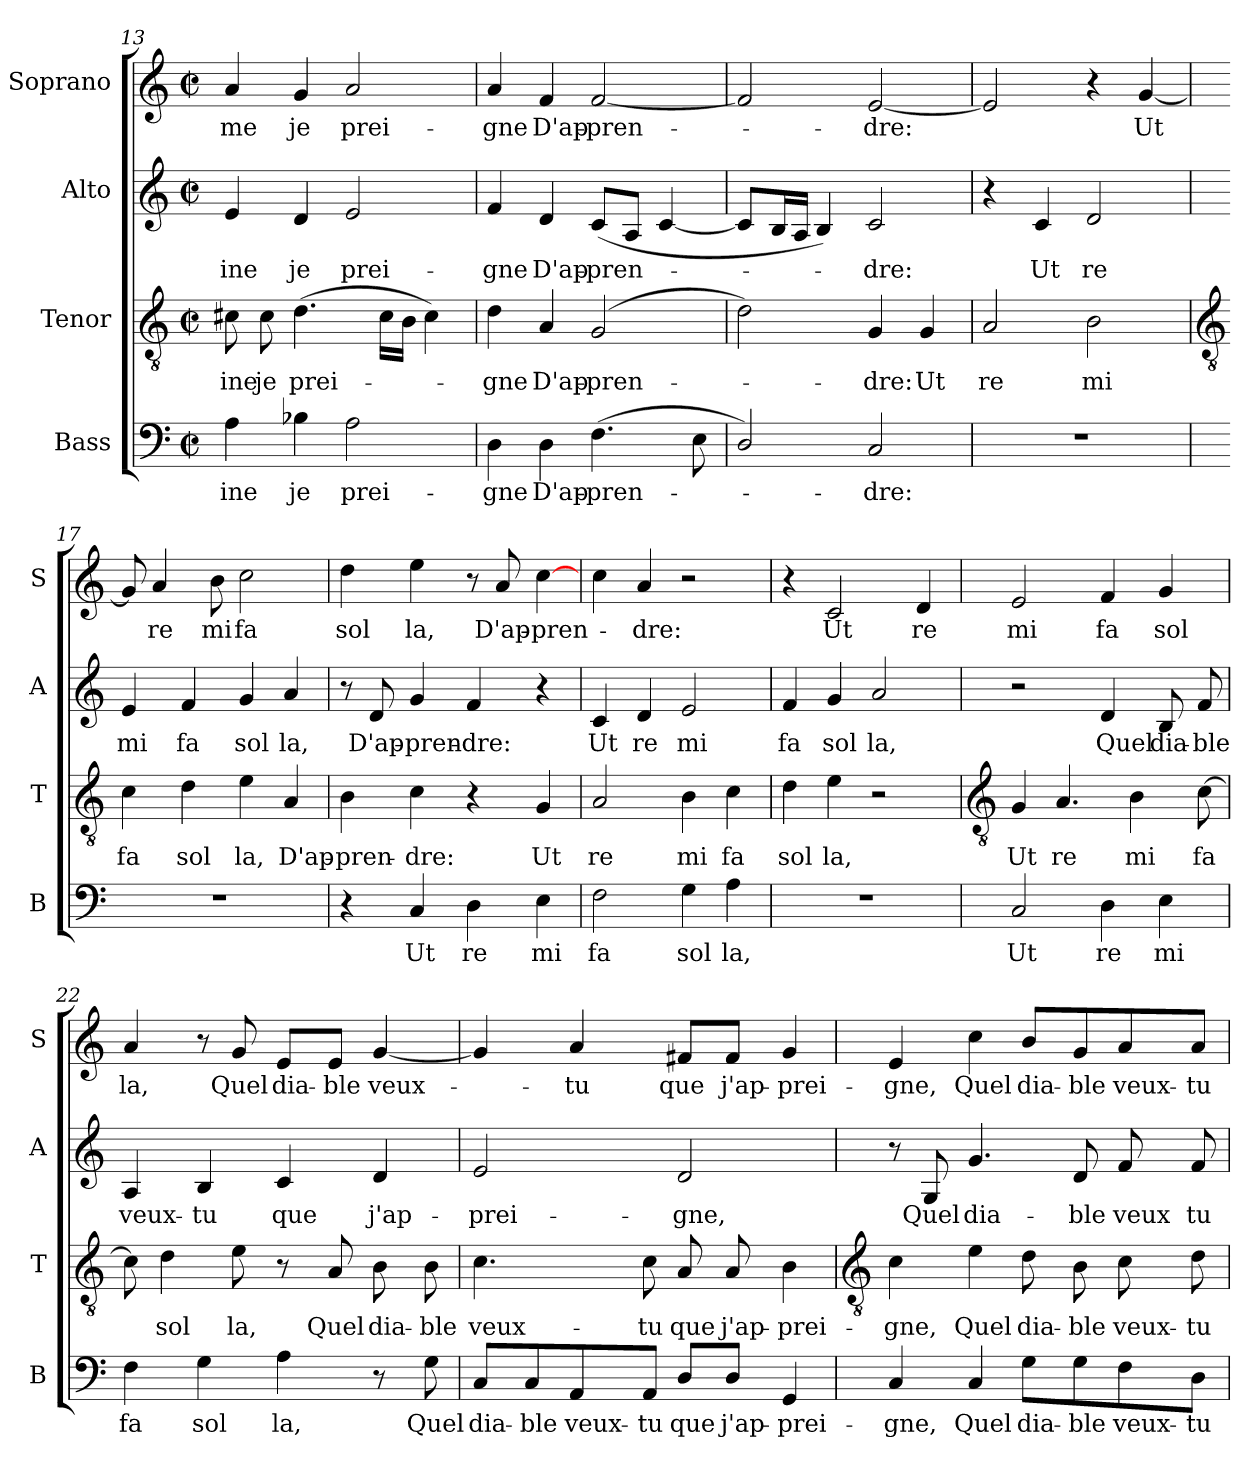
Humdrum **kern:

**kern	**text	**kern	**text	**kern	**text	**kern	**text
*part4	*part4	*part3	*part3	*part2	*part2	*part1	*part1
*staff4	*staff4	*staff3	*staff3	*staff2	*staff2	*staff1	*staff1
*I"Bass	*	*I"Tenor	*	*I"Alto	*	*I"Soprano	*
*I'B	*	*I'T	*	*I'A	*	*I'S	*
!!LO:LB:g=z
*clefF4	*	*clefGv2	*	*clefG2	*	*clefG2	*
*k[]	*	*k[]	*	*k[]	*	*k[]	*
*C:	*	*C:	*	*C:	*	*C:	*
*M2/2	*	*M2/2	*	*M2/2	*	*M2/2	*
*met(c|)	*	*met(c|)	*	*met(c|)	*	*met(c|)	*
=13	=13	=13	=13	=13	=13	=13	=13
!	!LO:LY:b	!	!LO:LY:b	!	!LO:LY:b	!	!LO:LY:b
4A	-ine	8c#X	-ine	4e	-ine	4a	-me
!	!	!	!LO:LY:b	!	!	!	!
.	.	8c#	je	.	.	.	.
!	!LO:LY:b	!	!LO:LY:b	!	!LO:LY:b	!	!LO:LY:b
4B-X	je	(>4.d	prei-	4d	je	4g	je
!	!LO:LY:b	!	!	!	!LO:LY:b	!	!LO:LY:b
2A	prei-	.	.	2e	prei-	2a	prei-
.	.	16c#LL	.	.	.	.	.
.	.	16BJJ	.	.	.	.	.
.	.	4c#)	.	.	.	.	.
=14	=14	=14	=14	=14	=14	=14	=14
!	!LO:LY:b	!	!LO:LY:b	!	!LO:LY:b	!	!LO:LY:b
4D	-gne	4d	gne	4f	-gne	4a	-gne
!	!LO:LY:b	!	!LO:LY:b	!	!LO:LY:b	!	!LO:LY:b
4D	D'ap-	4A	D'ap-	4d	D'ap-	4f	D'ap-
!	!LO:LY:b	!	!LO:LY:b	!	!LO:LY:b	!	!LO:LY:b
(>4.F	-pren-	(<2G	-pren-	(<8cL	-pren-	[2f	-pren-
.	.	.	.	8AJ	.	.	.
.	.	.	.	[4c	.	.	.
8E	.	.	.	.	.	.	.
=15	=15	=15	=15	=15	=15	=15	=15
2D/)	.	2d)	.	8cL]	.	2f]	.
.	.	.	.	16BL	.	.	.
.	.	.	.	16AJJ	.	.	.
.	.	.	.	4B)	.	.	.
!	!LO:LY:b	!	!LO:LY:b	!	!LO:LY:b	!	!LO:LY:b
2C	dre:	4G	dre:	2c	dre:	[2e	dre:
!	!	!	!LO:LY:b	!	!	!	!
.	.	4G	Ut	.	.	.	.
=16	=16	=16	=16	=16	=16	=16	=16
!	!	!	!LO:LY:b	!	!	!	!
1r	.	2A	re	4r	.	2e]	.
!	!	!	!	!	!LO:LY:b	!	!
.	.	.	.	4c	Ut	.	.
!	!	!	!LO:LY:b	!	!LO:LY:b	!	!
.	.	2B	mi	2d	re	4r	.
!	!	!	!	!	!	!	!LO:LY:b
.	.	.	.	.	.	[4g	Ut
!!LO:LB:g=z
=17	=17	=17	=17	=17	=17	=17	=17
*	*	*clefGv2	*	*	*	*	*
!	!	!	!LO:LY:b	!	!LO:LY:b	!	!
1r	.	4c	fa	4e	mi	8g]	.
!	!	!	!	!	!	!	!LO:LY:b
.	.	.	.	.	.	4a	re
!	!	!	!LO:LY:b	!	!LO:LY:b	!	!
.	.	4d	sol	4f	fa	.	.
!	!	!	!	!	!	!	!LO:LY:b
.	.	.	.	.	.	8b	mi
!	!	!	!LO:LY:b	!	!LO:LY:b	!	!LO:LY:b
.	.	4e	la,	4g	sol	2cc	fa
!	!	!	!LO:LY:b	!	!LO:LY:b	!	!
.	.	4A	D'ap-	4a	la,	.	.
=18	=18	=18	=18	=18	=18	=18	=18
!	!	!	!LO:LY:b	!	!	!	!LO:LY:b
4r	.	4B	-pren-	8r	.	4dd	sol
!	!	!	!	!	!LO:LY:b	!	!
.	.	.	.	8d	D'ap-	.	.
!	!LO:LY:b	!	!LO:LY:b	!	!LO:LY:b	!	!LO:LY:b
4C	Ut	4c	-dre:	4g	-pren-	4ee	la,
!	!LO:LY:b	!	!	!	!LO:LY:b	!	!
4D	re	4r	.	4f	-dre:	8r	.
!	!	!	!	!	!	!	!LO:LY:b
.	.	.	.	.	.	8a	D'ap-
!	!LO:LY:b	!	!LO:LY:b	!	!	!	!LO:LY:b
4E	mi	4G	Ut	4r	.	[4cc	-pren-
=19	=19	=19	=19	=19	=19	=19	=19
!	!LO:LY:b	!	!LO:LY:b	!	!LO:LY:b	!	!
2F	fa	2A	re	4c	Ut	4cc	.
!	!	!	!	!	!LO:LY:b	!	!LO:LY:b
.	.	.	.	4d	re	4a	dre:
!	!LO:LY:b	!	!LO:LY:b	!	!LO:LY:b	!	!
4G	sol	4B	mi	2e	mi	2r	.
!	!LO:LY:b	!	!LO:LY:b	!	!	!	!
4A	la,	4c	fa	.	.	.	.
=20	=20	=20	=20	=20	=20	=20	=20
!	!	!	!LO:LY:b	!	!LO:LY:b	!	!
1r	.	4d	sol	4f	fa	4r	.
!	!	!	!LO:LY:b	!	!LO:LY:b	!	!LO:LY:b
.	.	4e	la,	4g	sol	2c	Ut
!	!	!	!	!	!LO:LY:b	!	!
.	.	2r	.	2a	la,	.	.
!	!	!	!	!	!	!	!LO:LY:b
.	.	.	.	.	.	4d	re
!!LO:LB:g=z
=21	=21	=21	=21	=21	=21	=21	=21
*	*	*clefGv2	*	*	*	*	*
!	!LO:LY:b	!	!LO:LY:b	!	!	!	!LO:LY:b
2C	Ut	4G	Ut	2r	.	2e	mi
!	!	!	!LO:LY:b	!	!	!	!
.	.	4.A	re	.	.	.	.
!	!LO:LY:b	!	!	!	!LO:LY:b	!	!LO:LY:b
4D	re	.	.	4d	Quel	4f	fa
!	!	!	!LO:LY:b	!	!	!	!
.	.	4B	mi	.	.	.	.
!	!LO:LY:b	!	!	!	!LO:LY:b	!	!LO:LY:b
4E	mi	.	.	8B	dia-	4g	sol
!	!	!	!LO:LY:b	!	!LO:LY:b	!	!
.	.	[8c	fa	8f	-ble	.	.
=22	=22	=22	=22	=22	=22	=22	=22
!	!LO:LY:b	!	!	!	!LO:LY:b	!	!LO:LY:b
4F	fa	8c]	.	4A	veux-	4a	la,
!	!	!	!LO:LY:b	!	!	!	!
.	.	4d	sol	.	.	.	.
!	!LO:LY:b	!	!	!	!LO:LY:b	!	!
4G	sol	.	.	4B	-tu	8r	.
!	!	!	!LO:LY:b	!	!	!	!LO:LY:b
.	.	8e	la,	.	.	8g	Quel
!	!LO:LY:b	!	!	!	!LO:LY:b	!	!LO:LY:b
4A	la,	8r	.	4c	que	8e/L	dia-
!	!	!	!LO:LY:b	!	!	!	!LO:LY:b
.	.	8A	Quel	.	.	8e/J	-ble
!	!	!	!LO:LY:b	!	!LO:LY:b	!	!LO:LY:b
8r	.	8B	dia-	4d	j'ap-	[4g	veux-
!	!LO:LY:b	!	!LO:LY:b	!	!	!	!
8G	Quel	8B	-ble	.	.	.	.
=23	=23	=23	=23	=23	=23	=23	=23
!	!LO:LY:b	!	!LO:LY:b	!	!LO:LY:b	!	!
8C/L	dia-	4.c	veux-	2e	-prei-	4g]	.
!	!LO:LY:b	!	!	!	!	!	!
8C/	-ble	.	.	.	.	.	.
!	!LO:LY:b	!	!	!	!	!	!LO:LY:b
8AA/	veux-	.	.	.	.	4a	tu
!	!LO:LY:b	!	!LO:LY:b	!	!	!	!
8AA/J	-tu	8c	-tu	.	.	.	.
!	!LO:LY:b	!	!LO:LY:b	!	!LO:LY:b	!	!LO:LY:b
8D/L	que	8A	que	2d	-gne,	8f#X/L	que
!	!LO:LY:b	!	!LO:LY:b	!	!	!	!LO:LY:b
8D/J	j'ap-	8A	j'ap-	.	.	8f#/J	j'ap-
!	!LO:LY:b	!	!LO:LY:b	!	!	!	!LO:LY:b
4GG	-prei-	4B	-prei-	.	.	4g	-prei-
!!LO:LB:g=z
=24	=24	=24	=24	=24	=24	=24	=24
*	*	*clefGv2	*	*	*	*	*
!	!LO:LY:b	!	!LO:LY:b	!	!	!	!LO:LY:b
4C	-gne,	4c	-gne,	8r	.	4e	-gne,
!	!	!	!	!	!LO:LY:b	!	!
.	.	.	.	8G	Quel	.	.
!	!LO:LY:b	!	!LO:LY:b	!	!LO:LY:b	!	!LO:LY:b
4C	Quel	4e	Quel	4.g	dia-	4cc	Quel
!	!LO:LY:b	!	!LO:LY:b	!	!	!	!LO:LY:b
8G\L	dia-	8d	dia-	.	.	8b/L	dia-
!	!LO:LY:b	!	!LO:LY:b	!	!LO:LY:b	!	!LO:LY:b
8G\	-ble	8B	-ble	8d	-ble	8g/	-ble
!	!LO:LY:b	!	!LO:LY:b	!	!LO:LY:b	!	!LO:LY:b
8F\	veux-	8c	veux-	8f	veux	8a/	veux-
!	!LO:LY:b	!	!LO:LY:b	!	!LO:LY:b	!	!LO:LY:b
8D\J	-tu	8d	-tu	8f	tu	8a/J	-tu
=	=	=	=	=	=	=	=
*-	*-	*-	*-	*-	*-	*-	*-
